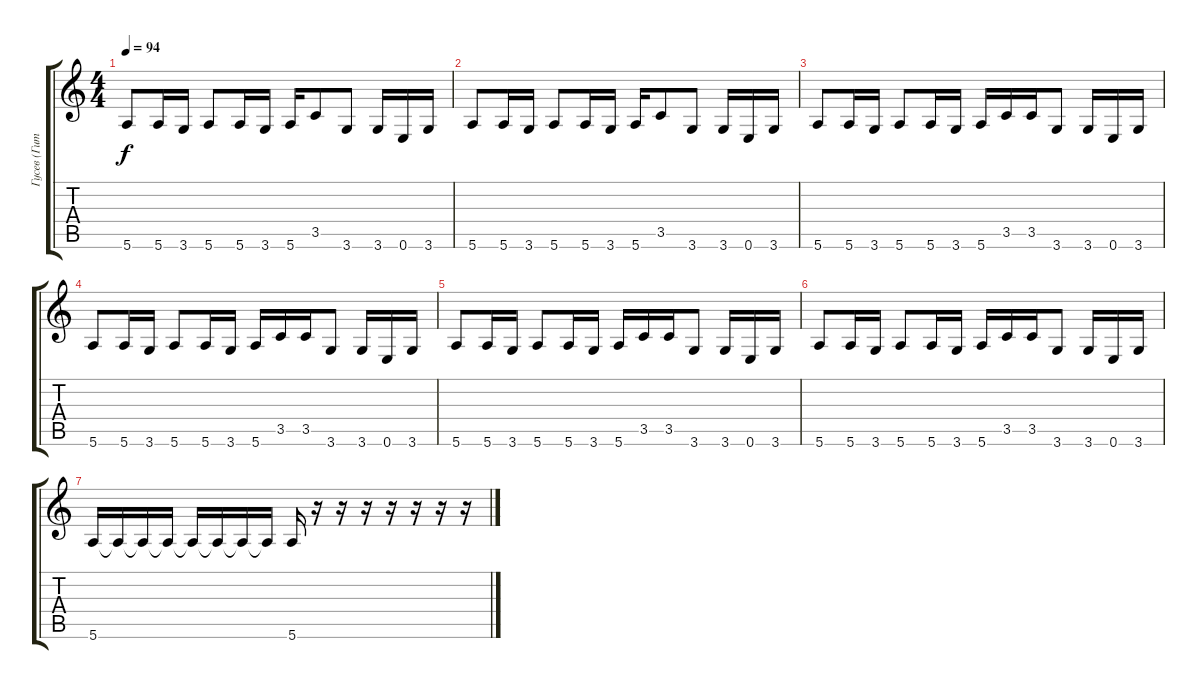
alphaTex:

\track ("Гусев (Гитара №1)" "Гусев (Гит") {instrument electricguitarclean}
\staff {score tabs}
\tuning (E4 B3 G3 D3 A2 E2) {hide}
\ts (4 4)
\tempo 94
\clef g2
\ks c
5.6.8{dy f instrument distortionguitar} 5.6.16 3.6.16 5.6.8 5.6.16 3.6.16 5.6.16 3.5.8 3.6.8 3.6.16 0.6.16 3.6.16 |
5.6.8{instrument distortionguitar} 5.6.16 3.6.16 5.6.8 5.6.16 3.6.16 5.6.16 3.5.8 3.6.8 3.6.16 0.6.16 3.6.16 |
5.6.8 5.6.16 3.6.16 5.6.8 5.6.16 3.6.16 5.6.16 3.5.16 3.5.16 3.6.8 3.6.16 0.6.16 3.6.16 |
5.6.8 5.6.16 3.6.16 5.6.8 5.6.16 3.6.16 5.6.16 3.5.16 3.5.16 3.6.8 3.6.16 0.6.16 3.6.16 |
5.6.8 5.6.16 3.6.16 5.6.8 5.6.16 3.6.16 5.6.16 3.5.16 3.5.16 3.6.8 3.6.16 0.6.16 3.6.16 |
5.6.8 5.6.16 3.6.16 5.6.8 5.6.16 3.6.16 5.6.16 3.5.16 3.5.16 3.6.8 3.6.16 0.6.16 3.6.16 |
5.6.16 5.6{t}.16 5.6{t}.16 5.6{t}.16 5.6{t}.16 5.6{t}.16 5.6{t}.16 5.6{t}.16 5.6.16 r.16 r.16 r.16 r.16 r.16 r.16 r.16
